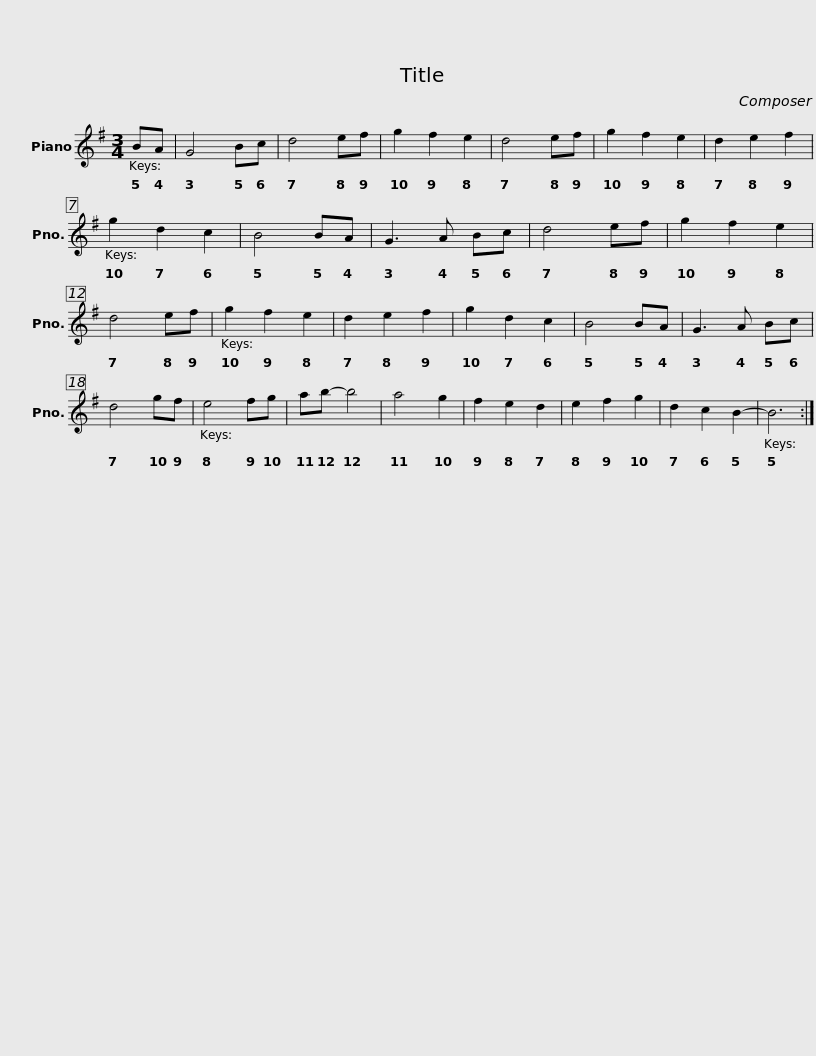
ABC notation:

X:1
L:1/8
M:3/4
I:linebreak $
K:G
V:1 treble
V:1
 BA | G4 Bc | d4 ef | g2 f2 e2 | d4 ef | %5
 g2 f2 e2 | d2 e2 f2 |$ g2 d2 c2 | B4 BA | G3 A Bc | %10
 d4 ef | g2 f2 e2 | d4 ef |$ g2 f2 e2 | d2 e2 f2 | %15
 g2 d2 c2 | B4 BA | G3 A Bc | d4 gf |$ e4 fg | %20
 ab- b4 | a4 g2 | f2 e2 d2 | e2 f2 g2 | d2 c2 B2- |$ %25
 B6 :| %26
